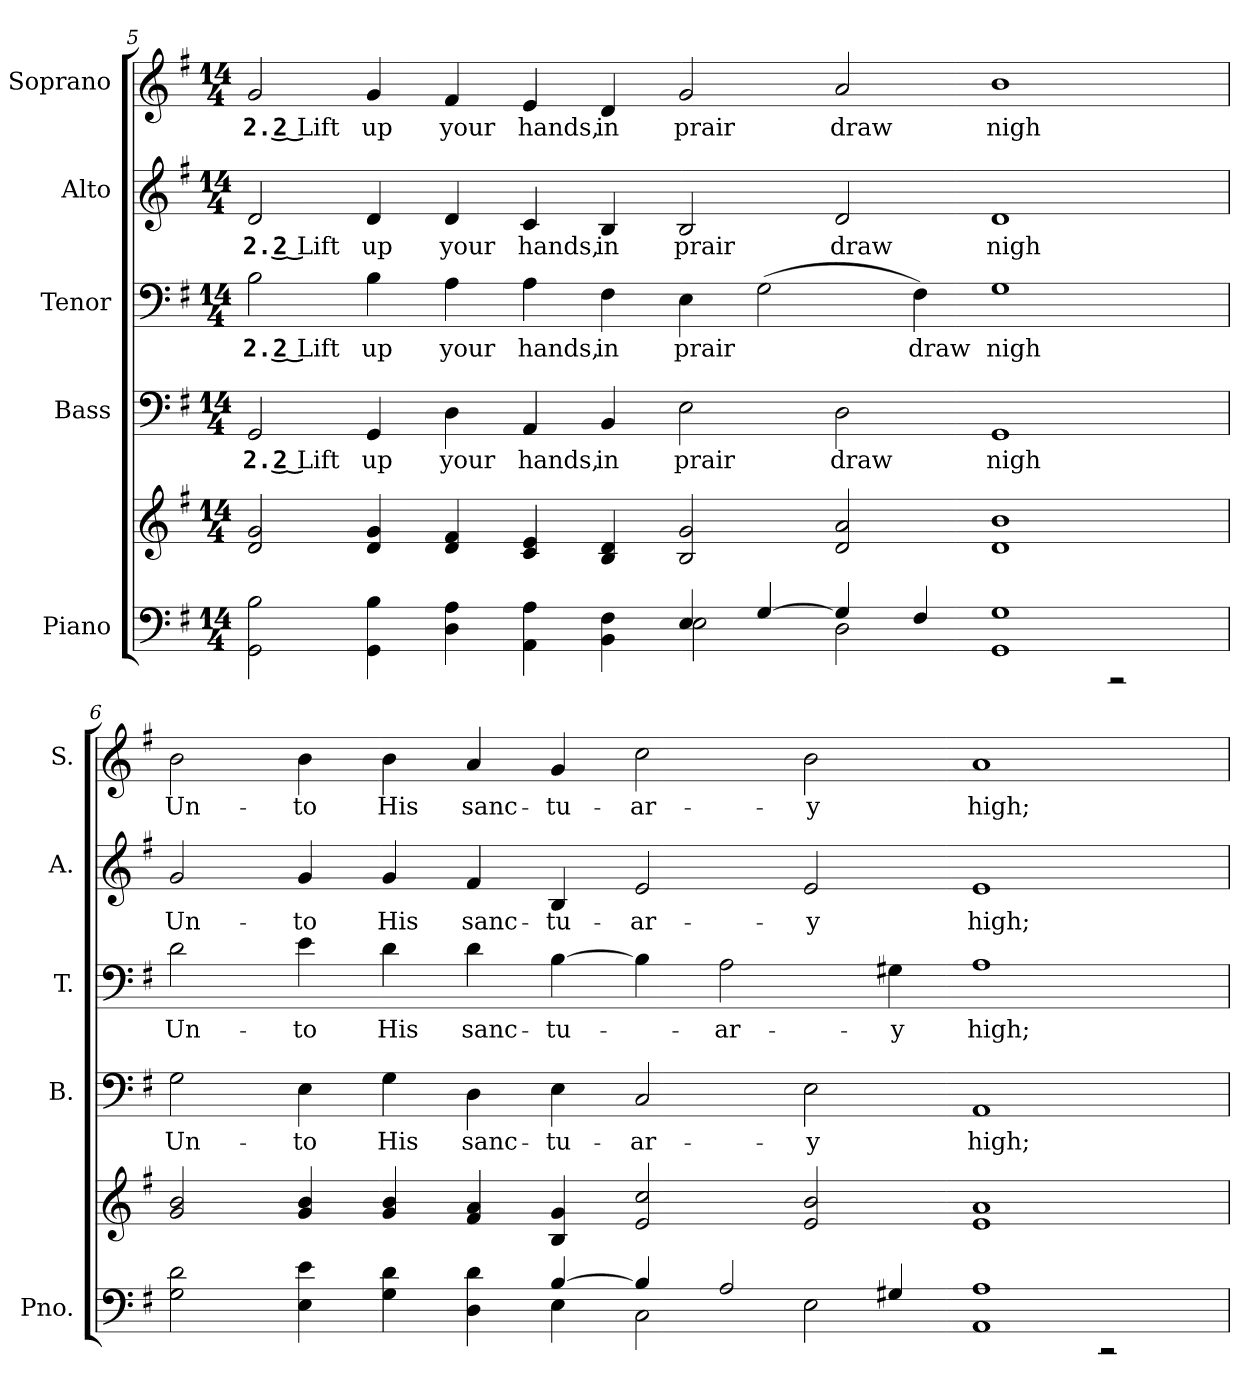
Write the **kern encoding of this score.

**kern	**kern	**kern	**text	**kern	**text	**kern	**text	**kern	**text
*part5	*part5	*part4	*part4	*part3	*part3	*part2	*part2	*part1	*part1
*staff6	*staff5	*staff4	*staff4	*staff3	*staff3	*staff2	*staff2	*staff1	*staff1
*I"Piano	*	*I"Bass	*	*I"Tenor	*	*I"Alto	*	*I"Soprano	*
*I'Pno.	*	*I'B.	*	*I'T.	*	*I'A.	*	*I'S.	*
!!LO:PB:g=z
*clefF4	*clefG2	*clefF4	*	*clefF4	*	*clefG2	*	*clefG2	*
*k[f#]	*k[f#]	*k[f#]	*	*k[f#]	*	*k[f#]	*	*k[f#]	*
*G:	*G:	*G:	*	*G:	*	*G:	*	*G:	*
*M14/4	*M14/4	*M14/4	*	*M14/4	*	*M14/4	*	*M14/4	*
=5	=5	=5	=5	=5	=5	=5	=5	=5	=5
*^	*	*	*	*	*	*	*	*	*
!	!	!	!	!LO:LY:b:color=#000000	!	!	!	!	!	!
!	!	!	!	!	!	!LO:LY:b:color=#000000	!	!	!	!
!	!	!	!	!	!	!	!	!LO:LY:b:color=#000000	!	!
!	!	!	!	!	!	!	!	!	!	!LO:LY:b:color=#000000
2GGi\ 2Bi	1ryy	2di/ 2gi	2GGi/	2. 2 Lift	2Bi\	2. 2 Lift	2di/	2. 2 Lift	2gi/	2. 2 Lift
!	!	!	!	!LO:LY:b:color=#000000	!	!	!	!	!	!
!	!	!	!	!	!	!LO:LY:b:color=#000000	!	!	!	!
!	!	!	!	!	!	!	!	!LO:LY:b:color=#000000	!	!
!	!	!	!	!	!	!	!	!	!	!LO:LY:b:color=#000000
4GGi\ 4Bi	.	4di/ 4gi	4GGi/	up	4Bi\	up	4di/	up	4gi/	up
!	!	!	!	!LO:LY:b:color=#000000	!	!	!	!	!	!
!	!	!	!	!	!	!LO:LY:b:color=#000000	!	!	!	!
!	!	!	!	!	!	!	!	!LO:LY:b:color=#000000	!	!
!	!	!	!	!	!	!	!	!	!	!LO:LY:b:color=#000000
4Di\ 4Ai	.	4di/ 4f#i	4Di\	your	4Ai\	your	4di/	your	4f#i/	your
!	!	!	!	!LO:LY:b:color=#000000	!	!	!	!	!	!
!	!	!	!	!	!	!LO:LY:b:color=#000000	!	!	!	!
!	!	!	!	!	!	!	!	!LO:LY:b:color=#000000	!	!
!	!	!	!	!	!	!	!	!	!	!LO:LY:b:color=#000000
4AAi\ 4Ai	2ryy	4ci/ 4ei	4AAi/	hands,	4Ai\	hands,	4ci/	hands,	4ei/	hands,
!	!	!	!	!LO:LY:b:color=#000000	!	!	!	!	!	!
!	!	!	!	!	!	!LO:LY:b:color=#000000	!	!	!	!
!	!	!	!	!	!	!	!	!LO:LY:b:color=#000000	!	!
!	!	!	!	!	!	!	!	!	!	!LO:LY:b:color=#000000
4BBi\ 4F#i	.	4Bi/ 4di	4BBi/	in	4F#i\	in	4Bi/	in	4di/	in
!	!	!	!	!LO:LY:b:color=#000000	!	!	!	!	!	!
!	!	!	!	!	!	!LO:LY:b:color=#000000	!	!	!	!
!	!	!	!	!	!	!	!	!LO:LY:b:color=#000000	!	!
!	!	!	!	!	!	!	!	!	!	!LO:LY:b:color=#000000
4Ei/	2Ei\	2Bi/ 2gi	2Ei\	prair	4Ei\	prair	2Bi/	prair	2gi/	prair
[>4Gi/	.	.	.	.	(2Gi\	.	.	.	.	.
!	!	!	!	!LO:LY:b:color=#000000	!	!	!	!	!	!
!	!	!	!	!	!	!	!	!LO:LY:b:color=#000000	!	!
!	!	!	!	!	!	!	!	!	!	!LO:LY:b:color=#000000
4Gi/]	2Di\	2di/ 2ai	2Di\	draw	.	.	2di/	draw	2ai/	draw
!	!	!	!	!	!	!LO:LY:b:color=#000000	!	!	!	!
4F#i/	.	.	.	.	4F#i\)	draw	.	.	.	.
!	!	!	!	!LO:LY:b:color=#000000	!	!	!	!	!	!
!	!	!	!	!	!	!LO:LY:b:color=#000000	!	!	!	!
!	!	!	!	!	!	!	!	!LO:LY:b:color=#000000	!	!
!	!	!	!	!	!	!	!	!	!	!LO:LY:b:color=#000000
1GGi 1Gi	2ryy	1di 1bi	1GGi	nigh	1Gi	nigh	1di	nigh	1bi	nigh
.	2r	.	.	.	.	.	.	.	.	.
!!LO:PB:g=z
=6	=6	=6	=6	=6	=6	=6	=6	=6	=6	=6
!	!	!	!	!LO:LY:b:color=#000000	!	!	!	!	!	!
!	!	!	!	!	!	!LO:LY:b:color=#000000	!	!	!	!
!	!	!	!	!	!	!	!	!LO:LY:b:color=#000000	!	!
!	!	!	!	!	!	!	!	!	!	!LO:LY:b:color=#000000
2Gi\ 2di	2ryy	2gi/ 2bi	2Gi\	Un-	2di\	Un-	2gi/	Un-	2bi\	Un-
!	!	!	!	!LO:LY:b:color=#000000	!	!	!	!	!	!
!	!	!	!	!	!	!LO:LY:b:color=#000000	!	!	!	!
!	!	!	!	!	!	!	!	!LO:LY:b:color=#000000	!	!
!	!	!	!	!	!	!	!	!	!	!LO:LY:b:color=#000000
4Ei\ 4ei	2ryy	4gi/ 4bi	4Ei\	-to	4ei\	-to	4gi/	-to	4bi\	-to
!	!	!	!	!LO:LY:b:color=#000000	!	!	!	!	!	!
!	!	!	!	!	!	!LO:LY:b:color=#000000	!	!	!	!
!	!	!	!	!	!	!	!	!LO:LY:b:color=#000000	!	!
!	!	!	!	!	!	!	!	!	!	!LO:LY:b:color=#000000
4Gi\ 4di	.	4gi/ 4bi	4Gi\	His	4di\	His	4gi/	His	4bi\	His
!	!	!	!	!LO:LY:b:color=#000000	!	!	!	!	!	!
!	!	!	!	!	!	!LO:LY:b:color=#000000	!	!	!	!
!	!	!	!	!	!	!	!	!LO:LY:b:color=#000000	!	!
!	!	!	!	!	!	!	!	!	!	!LO:LY:b:color=#000000
4Di\ 4di	4ryy	4f#i/ 4ai	4Di\	sanc-	4di\	sanc-	4f#i/	sanc-	4ai/	sanc-
!	!	!	!	!LO:LY:b:color=#000000	!	!	!	!	!	!
!	!	!	!	!	!	!LO:LY:b:color=#000000	!	!	!	!
!	!	!	!	!	!	!	!	!LO:LY:b:color=#000000	!	!
!	!	!	!	!	!	!	!	!	!	!LO:LY:b:color=#000000
[>4Bi/	4Ei\	4Bi/ 4gi	4Ei\	-tu-	[>4Bi\	-tu-	4Bi/	-tu-	4gi/	-tu-
!	!	!	!	!LO:LY:b:color=#000000	!	!	!	!	!	!
!	!	!	!	!	!	!	!	!LO:LY:b:color=#000000	!	!
!	!	!	!	!	!	!	!	!	!	!LO:LY:b:color=#000000
4Bi/]	2Ci\	2ei/ 2cci	2Ci/	-ar-	4Bi\]	.	2ei/	-ar-	2cci\	-ar-
!	!	!	!	!	!	!LO:LY:b:color=#000000	!	!	!	!
2Ai/	.	.	.	.	2Ai\	-ar-	.	.	.	.
!	!	!	!	!LO:LY:b:color=#000000	!	!	!	!	!	!
!	!	!	!	!	!	!	!	!LO:LY:b:color=#000000	!	!
!	!	!	!	!	!	!	!	!	!	!LO:LY:b:color=#000000
.	2Ei\	2ei/ 2bi	2Ei\	-y	.	.	2ei/	-y	2bi\	-y
!	!	!	!	!	!	!LO:LY:b:color=#000000	!	!	!	!
4G#Xi/	.	.	.	.	4G#Xi\	-y	.	.	.	.
!	!	!	!	!LO:LY:b:color=#000000	!	!	!	!	!	!
!	!	!	!	!	!	!LO:LY:b:color=#000000	!	!	!	!
!	!	!	!	!	!	!	!	!LO:LY:b:color=#000000	!	!
!	!	!	!	!	!	!	!	!	!	!LO:LY:b:color=#000000
1AAi 1Ai	2ryy	1ei 1ai	1AAi	high;	1Ai	high;	1ei	high;	1ai	high;
.	2r	.	.	.	.	.	.	.	.	.
*v	*v	*	*	*	*	*	*	*	*	*
=	=	=	=	=	=	=	=	=	=
*-	*-	*-	*-	*-	*-	*-	*-	*-	*-
